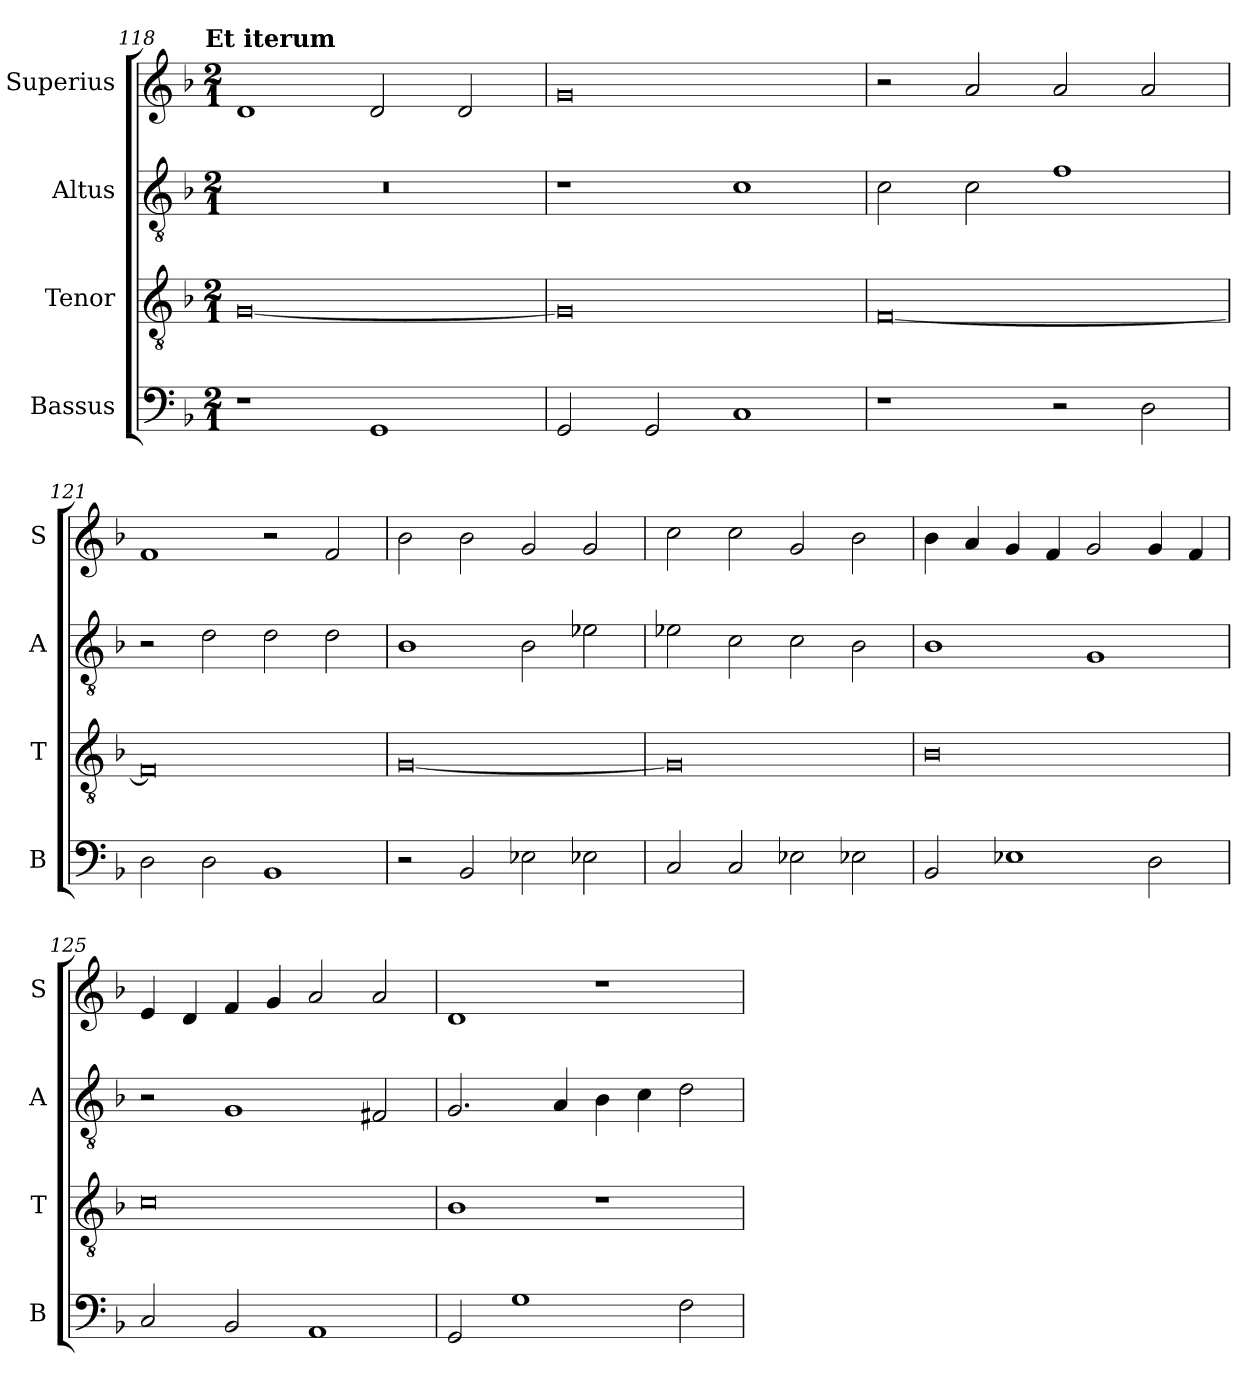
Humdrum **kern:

**kern	**kern	**kern	**kern
*part4	*part3	*part2	*part1
*staff4	*staff3	*staff2	*staff1
*I"Bassus	*I"Tenor	*I"Altus	*I"Superius
*I'B	*I'T	*I'A	*I'S
!!LO:LB:g=z
*clefF4	*clefGv2	*clefGv2	*clefG2
*k[b-]	*k[b-]	*k[b-]	*k[b-]
!!LO:TX:omd:t=Et iterum
*M2/1	*M2/1	*M2/1	*M2/1
=118	=118	=118	=118
1r	[0G	0r	1d
1GG	.	.	2d/
.	.	.	2d/
=119	=119	=119	=119
2GG/	0G]	1r	0g
2GG/	.	.	.
1C	.	1c	.
=120	=120	=120	=120
1r	[0F	2c\	2r
.	.	2c\	2a/
2r	.	1f	2a/
2D\	.	.	2a/
=121	=121	=121	=121
2D\	0F]	2r	1f
2D\	.	2d\	.
1BB-	.	2d\	2r
.	.	2d\	2f/
=122	=122	=122	=122
2r	[0G	1B-	2b-\
2BB-/	.	.	2b-\
2E-X\	.	2B-\	2g/
2E-X\	.	2e-X\	2g/
=123	=123	=123	=123
2C/	0G]	2e-X\	2cc\
2C/	.	2c\	2cc\
2E-X\	.	2c\	2g/
2E-X\	.	2B-\	2b-\
=124	=124	=124	=124
2BB-/	0B-	1B-	4b-\
.	.	.	4a/
1E-X	.	.	4g/
.	.	.	4f/
.	.	1G	2g/
2D\	.	.	4g/
.	.	.	4f/
=125	=125	=125	=125
2C/	0c	2r	4e/
.	.	.	4d/
2BB-/	.	1G	4f/
.	.	.	4g/
1AA	.	.	2a/
.	.	2F#X/	2a/
=126	=126	=126	=126
2GG/	1B-	2.G/	1d
1G	.	.	.
.	.	4A/	.
.	1r	4B-\	1r
.	.	4c\	.
2F\	.	2d\	.
=	=	=	=
*-	*-	*-	*-
